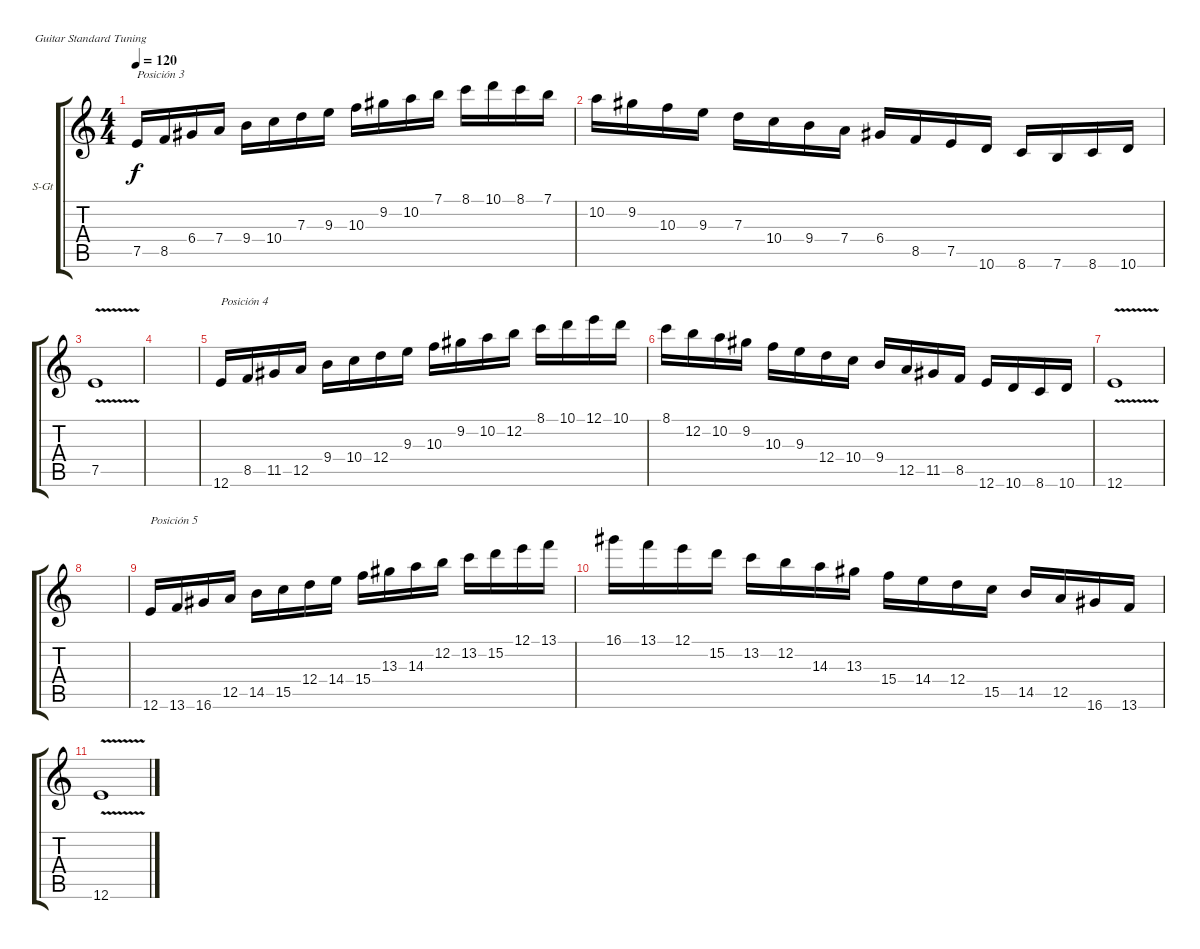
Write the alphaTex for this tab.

\defaultSystemsLayout 4
\bracketExtendMode groupsimilarinstruments
\firstSystemTrackNameOrientation horizontal
\otherSystemsTrackNameOrientation horizontal
\track ("Steel Guitar" "S-Gt") {instrument acousticguitarsteel}
\staff {score tabs}
\tuning (E4 B3 G3 D3 A2 E2)
\ts (4 4)
\tempo 120
\clef g2
\ks c
7.5.16{txt "Posición 3" dy f} 8.5.16 6.4.16 7.4.16 9.4.16 10.4.16 7.3.16 9.3.16 10.3.16 9.2.16 10.2.16 7.1.16 8.1.16 10.1.16 8.1.16 7.1.16 |
10.2.16 9.2.16 10.3.16 9.3.16 7.3.16 10.4.16 9.4.16 7.4.16 6.4.16 8.5.16 7.5.16 10.6.16 8.6.16 7.6.16 8.6.16 10.6.16 |
7.5{v}.1 |
|
12.6.16{txt "Posición 4"} 8.5.16 11.5.16 12.5.16 9.4.16 10.4.16 12.4.16 9.3.16 10.3.16 9.2.16 10.2.16 12.2.16 8.1.16 10.1.16 12.1.16 10.1.16 |
8.1.16 12.2.16 10.2.16 9.2.16 10.3.16 9.3.16 12.4.16 10.4.16 9.4.16 12.5.16 11.5.16 8.5.16 12.6.16 10.6.16 8.6.16 10.6.16 |
12.6{v}.1 |
|
12.6.16{txt "Posición 5"} 13.6.16 16.6.16 12.5.16 14.5.16 15.5.16 12.4.16 14.4.16 15.4.16 13.3.16 14.3.16 12.2.16 13.2.16 15.2.16 12.1.16 13.1.16 |
16.1.16 13.1.16 12.1.16 15.2.16 13.2.16 12.2.16 14.3.16 13.3.16 15.4.16 14.4.16 12.4.16 15.5.16 14.5.16 12.5.16 16.6.16 13.6.16 |
12.6{v}.1
